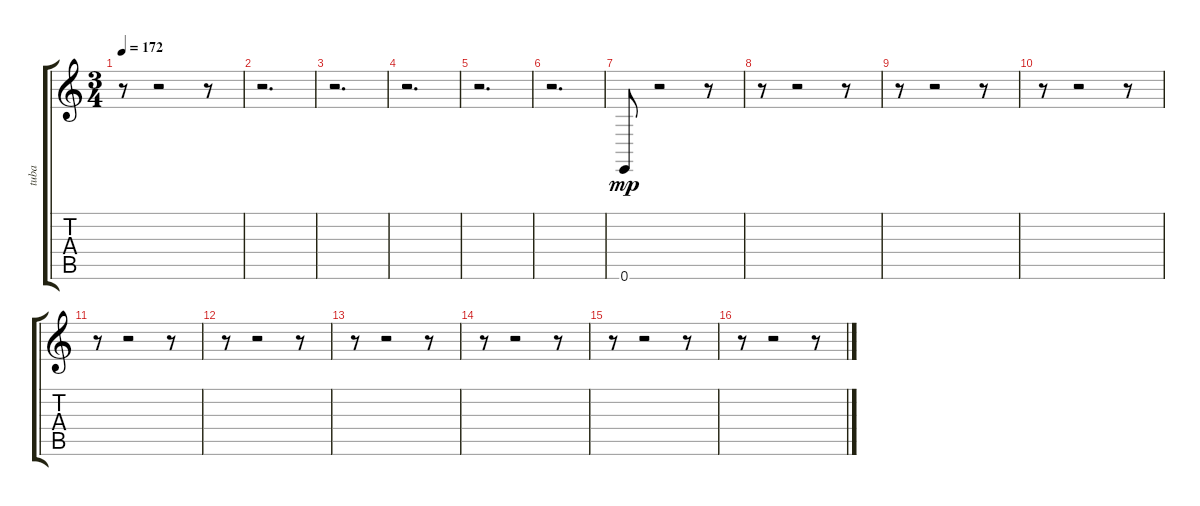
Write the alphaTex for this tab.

\track ("tuba" "tuba") {instrument tuba}
\staff {score tabs}
\tuning (E4 B3 G3 D3 A2 E2) {hide}
\ts (3 4)
\tempo 172
\clef g2
\ks c
r.8{dy mp} r.2 r.8 |
r.2{d} |
r.2{d} |
r.2{d} |
r.2{d} |
r.2{d} |
0.6.8 r.2 r.8 |
r.8 r.2 r.8 |
r.8 r.2 r.8 |
r.8 r.2 r.8 |
r.8 r.2 r.8 |
r.8 r.2 r.8 |
r.8 r.2 r.8 |
r.8 r.2 r.8 |
r.8 r.2 r.8 |
r.8 r.2 r.8
